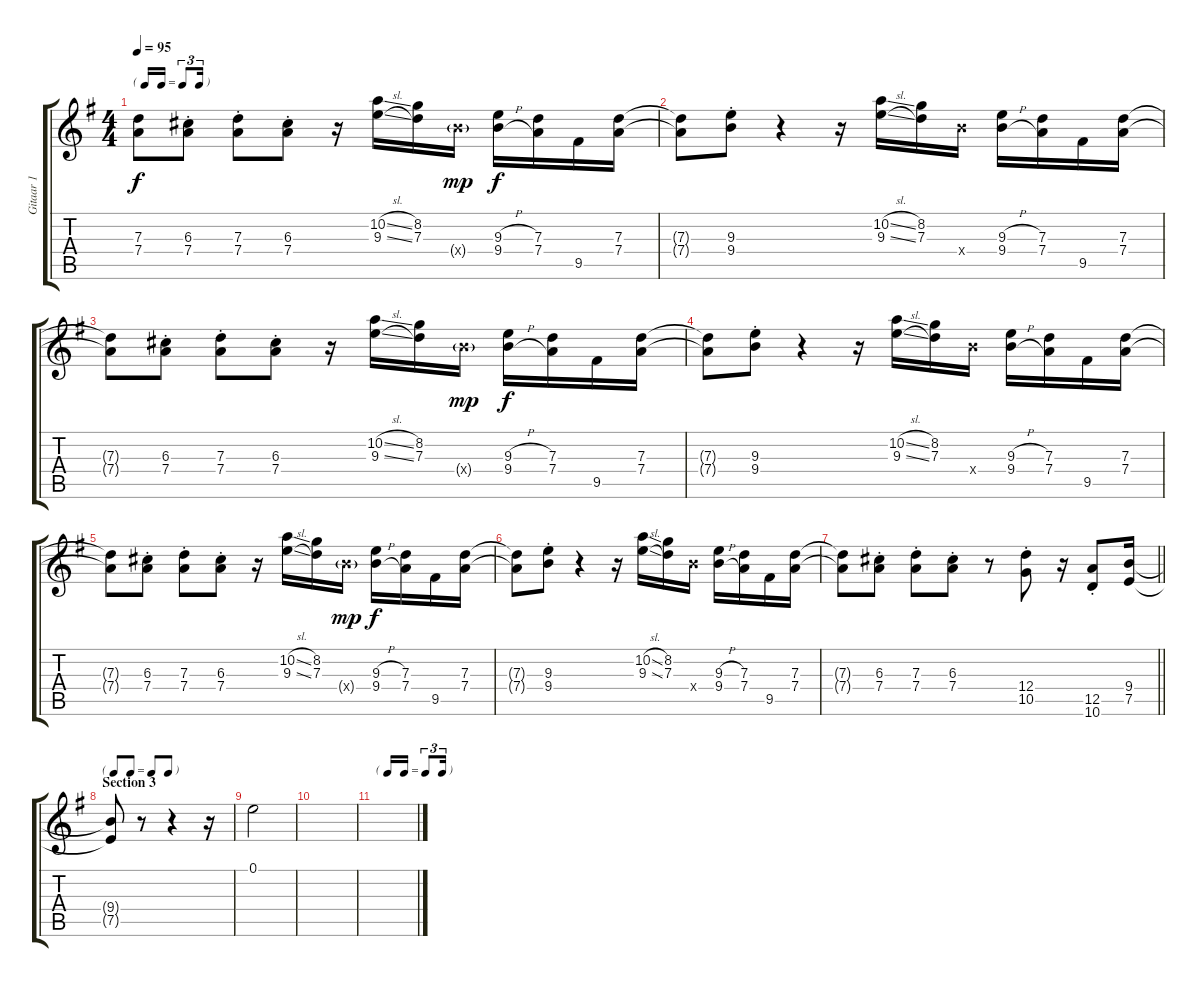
\track ("Gitaar 1" "Gitaar 1") {instrument overdrivenguitar}
\staff {score tabs}
\tuning (E4 B3 G3 D3 A2 E2) {hide}
\ts (4 4)
\tf triplet16th
\tempo 95
\clef g2
\ks eminor
(7.3{t} 7.4{t}).8{dy f} (6.3{st} 7.4{st}).8 (7.3{st} 7.4{st}).8 (6.3{st} 7.4{st}).8 r.16 (10.2{sl} 9.3{sl}).16 (8.2 7.3).16 9.4{g x}.16{dy mp} (9.3{h} 9.4{h}).16{dy f} (7.3 7.4).16 9.5.16 (7.3 7.4).16 |
(7.3{t} 7.4{t}).8 (9.3{st} 9.4{st}).8 r.4 r.16 (10.2{sl} 9.3{sl}).16 (8.2 7.3).16 9.4{x}.16 (9.3{h} 9.4{h}).16 (7.3 7.4).16 9.5.16 (7.3 7.4).16 |
(7.3{t} 7.4{t}).8 (6.3{st} 7.4{st}).8 (7.3{st} 7.4{st}).8 (6.3{st} 7.4{st}).8 r.16 (10.2{sl} 9.3{sl}).16 (8.2 7.3).16 9.4{g x}.16{dy mp} (9.3{h} 9.4{h}).16{dy f} (7.3 7.4).16 9.5.16 (7.3 7.4).16 |
(7.3{t} 7.4{t}).8 (9.3{st} 9.4{st}).8 r.4 r.16 (10.2{sl} 9.3{sl}).16 (8.2 7.3).16 9.4{x}.16 (9.3{h} 9.4{h}).16 (7.3 7.4).16 9.5.16 (7.3 7.4).16 |
(7.3{t} 7.4{t}).8 (6.3{st} 7.4{st}).8 (7.3{st} 7.4{st}).8 (6.3{st} 7.4{st}).8 r.16 (10.2{sl} 9.3{sl}).16 (8.2 7.3).16 9.4{g x}.16{dy mp} (9.3{h} 9.4{h}).16{dy f} (7.3 7.4).16 9.5.16 (7.3 7.4).16 |
(7.3{t} 7.4{t}).8 (9.3{st} 9.4{st}).8 r.4 r.16 (10.2{sl} 9.3{sl}).16 (8.2 7.3).16 9.4{x}.16 (9.3{h} 9.4{h}).16 (7.3 7.4).16 9.5.16 (7.3 7.4).16 |
\barLineRight lightlight
(7.3{t} 7.4{t}).8 (6.3{st} 7.4{st}).8 (7.3{st} 7.4{st}).8 (6.3{st} 7.4{st}).8 r.8 (12.4{st} 10.5{st}).8 r.16 (12.5{st} 10.6{st}).8 (9.4 7.5).16 |
\tf none
\section ("" "Section 3")
(9.4{t} 7.5{t}).8{instrument overdrivenguitar} r.8 r.4 r.16 |
0.1.2 |
|
\tf triplet16th
